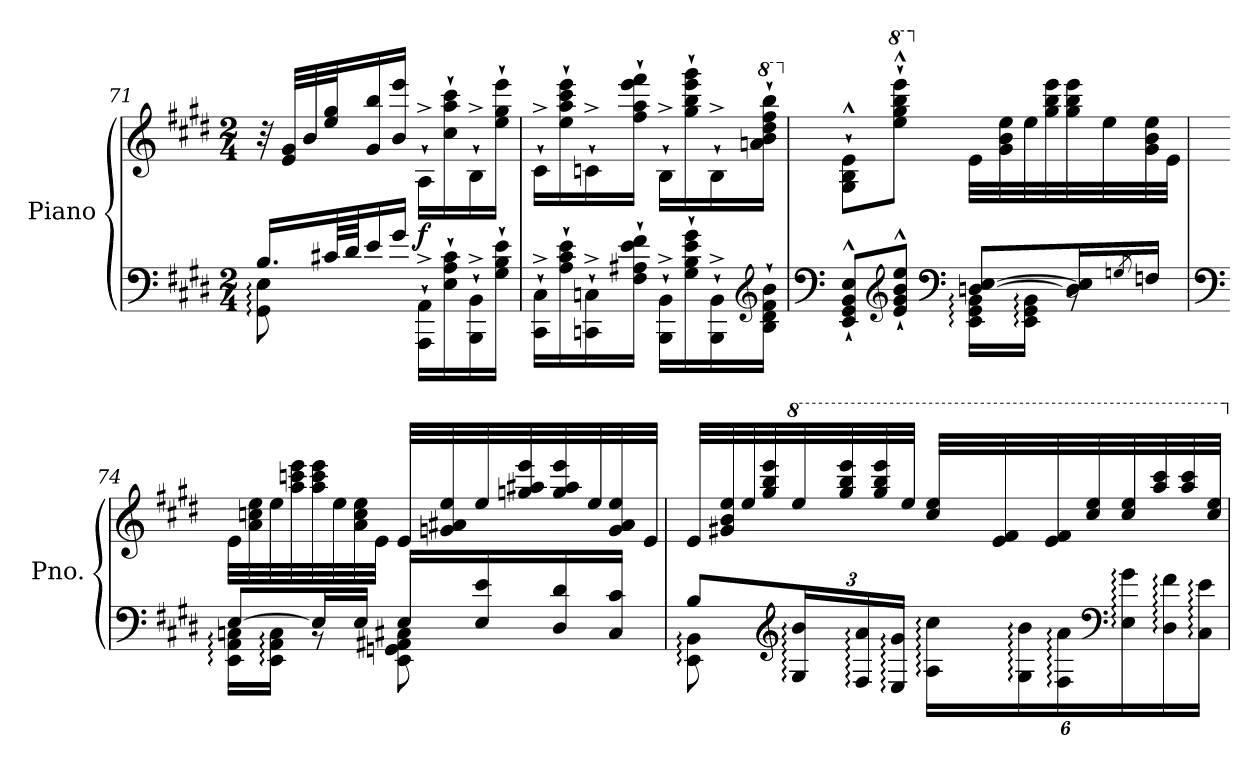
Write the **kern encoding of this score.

**kern	**kern	**dynam
*part1	*part1	*part1
*staff2	*staff1	*staff1/2
*I"Piano	*	*
*I'Pno.	*	*
!!LO:LB:g=z
*clefF4	*clefG2	*
*k[f#c#g#d#]	*k[f#c#g#d#]	*
*M2/4	*M2/4	*
=71	=71	=71
*^	*	*
16.B/LL	8GG#\: 8E\:	32r	.
.	.	32e/ 32g#/LLL	.
.	.	32b/	.
64c#X/LL	.	32ee/ 32gg#/J	.
64d#/JJ	.	.	.
16e/	4.ryy	16g#/ 16bb/	.
16g#/JJ	.	16b/ 16eee/JJ	.
!	!	!	!LO:DY:b
16AAA\^` 16AA\^`LL	.	16A^`\LL	f
16E\` 16A\` 16c#\`	.	16cc#\` 16aa\` 16ccc#\`	.
16BBB\^` 16BB\^`	.	16B^`\	.
16G#\` 16B\` 16e\`JJ	.	16ee\` 16gg#\` 16eee\`JJ	.
*v	*v	*	*
=72	=72	=72
16CC#\^` 16C#\^`LL	16c#^`\LL	.
16A\` 16c#\` 16e\`	16ee\` 16aa\` 16ccc#\` 16eee\`	.
16CCn\^` 16Cn\^`	16cn^`\	.
16F#\` 16A#X\` 16e\` 16f#\`JJ	16ff#\` 16aa\` 16eee\` 16fff#\`JJ	.
16BBB\^` 16BB\^`LL	16B^`\LL	.
16G#\` 16B\` 16e\` 16g#\`	16gg#\` 16bb\` 16eee\` 16ggg#\`	.
16BBB\^` 16BB\^`	16B^`\	.
*clefG2	*	*
*	*8va	*
16B\` 16d#\` 16f#\` 16b\`JJ	16aan\` 16bb\` 16ddd#\` 16fff#\` 16bbb\`JJ	.
=73	=73	=73
*clefF4	*	*
*^	*	*
*	*	*X8va	*
8EE/^^` 8GG#/^^` 8BB/^^` 8E/^^`L	4ryy	8G#\^^` 8B\^^` 8e\^^`L	.
*clefG2	*	*	*
*	*	*8va	*
8e/^^` 8g#/^^` 8b/^^` 8ee/^^`J	.	8eee\^^` 8ggg#\^^` 8bbb\^^` 8eeee\^^`J	.
*clefF4	*	*	*
*	*	*X8va	*
[8Dn/ [8E/L	16EE\: 16GG#\: 16BB\:LL	32e\LLL	.
.	.	32g#\ 32b\ 32ee\	.
.	16EE\: 16GG#\: 16BB\:JJ	32ee\	.
.	.	32gg#\ 32bb\ 32eee\	.
16Dn/] 16E/]L	8rBB	32gg#\ 32bb\ 32eee\	.
.	.	32ee\	.
8qGn/	.	.	.
16Fn/JJ	.	32g#\ 32b\ 32ee\	.
.	.	32e\JJJ	.
!!LO:LB:g=z
=74	=74	=74	=74
*clefF4	*	*	*
[8E/L	16EE\: 16AA\: 16Cn\:LL	32e\LLL	.
.	.	32a\ 32ccn\ 32ee\	.
.	16EE\: 16AA\: 16C\:JJ	32ee\	.
.	.	32aa\ 32cccn\ 32eee\	.
16E/L]	8rBB	32aa\ 32ccc\ 32eee\	.
.	.	32ee\	.
16E/JJ	.	32a\ 32cc\ 32ee\	.
.	.	32e\JJJ	.
16E/LL	8EE\ 8GGn\ 8AA#X\ 8C#X\	32e/LLL	.
.	.	32gn/ 32a#X/ 32ee/	.
16E/ 16e/	.	32ee/	.
.	.	32ggn/ 32aa#X/ 32eee/	.
16D#/ 16d#/	8ryy	32gg/ 32aa#/ 32eee/	.
.	.	32ee/	.
16C#/ 16c#/JJ	.	32g/ 32a#/ 32ee/	.
.	.	32e/JJJ	.
!!LO:LB:g=z
=75	=75	=75	=75
8B/L	8EE\: 8BB\:	32e/LLL	.
.	.	32g#X/ 32b/ 32ee/	.
.	.	32ee/	.
.	.	32gg#/ 32bb/ 32eee/	.
*clefG2	*	*	*
*Xbrackettup	*	*	*
*	*	*8va	*
24G#/: 24b/:L	4.ryy	32eee/	.
.	.	32ggg#/ 32bbb/ 32eeee/	.
24F#/: 24a/:	.	.	.
.	.	32ggg#/ 32bbb/ 32eeee/	.
24E/: 24g#/:JJ	.	.	.
.	.	32eee/JJJ	.
24A\: 24cc#\:LL	.	32ccc#/ 32eee/LLL	.
.	.	32ee/ 32ff#/	.
24G#\: 24b\:	.	.	.
.	.	32ee/ 32ff#/	.
24F#\: 24a\:	.	.	.
.	.	32ccc#/ 32eee/	.
*clefF4	*	*	*
24E\: 24g#\:	.	32ccc#/ 32eee/	.
.	.	32aaa/ 32cccc#/	.
24D#\: 24f#\:	.	.	.
.	.	32aaa/ 32cccc#/	.
24C#\: 24e\:JJ	.	.	.
.	.	32ccc#/ 32eee/JJJ	.
*v	*v	*	*
*	*X8va	*
=	=	=
*-	*-	*-
